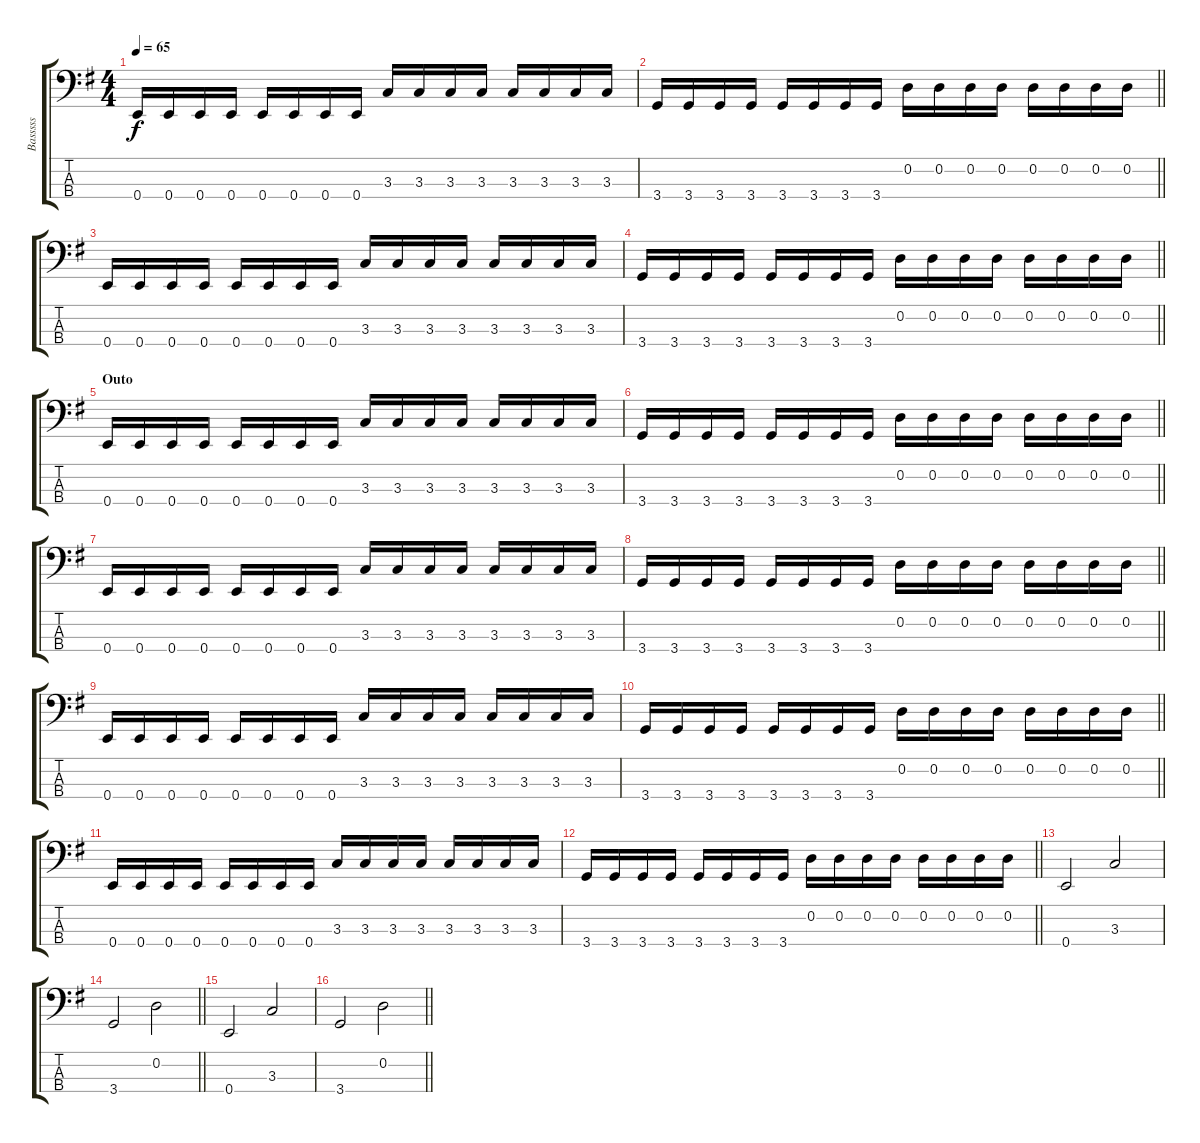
\track ("Basssss" "Basssss") {instrument electricbassfinger}
\staff {score tabs}
\tuning (G2 D2 A1 E1) {hide}
\ts (4 4)
\tempo 65
\clef f4
\ks eminor
0.4.16{dy f} 0.4.16 0.4.16 0.4.16 0.4.16 0.4.16 0.4.16 0.4.16 3.3.16 3.3.16 3.3.16 3.3.16 3.3.16 3.3.16 3.3.16 3.3.16 |
\barLineRight lightlight
3.4.16 3.4.16 3.4.16 3.4.16 3.4.16 3.4.16 3.4.16 3.4.16 0.2.16 0.2.16 0.2.16 0.2.16 0.2.16 0.2.16 0.2.16 0.2.16 |
0.4.16 0.4.16 0.4.16 0.4.16 0.4.16 0.4.16 0.4.16 0.4.16 3.3.16 3.3.16 3.3.16 3.3.16 3.3.16 3.3.16 3.3.16 3.3.16 |
\barLineRight lightlight
3.4.16 3.4.16 3.4.16 3.4.16 3.4.16 3.4.16 3.4.16 3.4.16 0.2.16 0.2.16 0.2.16 0.2.16 0.2.16 0.2.16 0.2.16 0.2.16 |
\section ("" "Outo")
0.4.16 0.4.16 0.4.16 0.4.16 0.4.16 0.4.16 0.4.16 0.4.16 3.3.16 3.3.16 3.3.16 3.3.16 3.3.16 3.3.16 3.3.16 3.3.16 |
\barLineRight lightlight
3.4.16 3.4.16 3.4.16 3.4.16 3.4.16 3.4.16 3.4.16 3.4.16 0.2.16 0.2.16 0.2.16 0.2.16 0.2.16 0.2.16 0.2.16 0.2.16 |
0.4.16 0.4.16 0.4.16 0.4.16 0.4.16 0.4.16 0.4.16 0.4.16 3.3.16 3.3.16 3.3.16 3.3.16 3.3.16 3.3.16 3.3.16 3.3.16 |
\barLineRight lightlight
3.4.16 3.4.16 3.4.16 3.4.16 3.4.16 3.4.16 3.4.16 3.4.16 0.2.16 0.2.16 0.2.16 0.2.16 0.2.16 0.2.16 0.2.16 0.2.16 |
0.4.16 0.4.16 0.4.16 0.4.16 0.4.16 0.4.16 0.4.16 0.4.16 3.3.16 3.3.16 3.3.16 3.3.16 3.3.16 3.3.16 3.3.16 3.3.16 |
\barLineRight lightlight
3.4.16 3.4.16 3.4.16 3.4.16 3.4.16 3.4.16 3.4.16 3.4.16 0.2.16 0.2.16 0.2.16 0.2.16 0.2.16 0.2.16 0.2.16 0.2.16 |
0.4.16 0.4.16 0.4.16 0.4.16 0.4.16 0.4.16 0.4.16 0.4.16 3.3.16 3.3.16 3.3.16 3.3.16 3.3.16 3.3.16 3.3.16 3.3.16 |
\barLineRight lightlight
3.4.16 3.4.16 3.4.16 3.4.16 3.4.16 3.4.16 3.4.16 3.4.16 0.2.16 0.2.16 0.2.16 0.2.16 0.2.16 0.2.16 0.2.16 0.2.16 |
0.4.2 3.3.2 |
\barLineRight lightlight
3.4.2 0.2.2 |
0.4.2 3.3.2 |
\barLineRight lightlight
3.4.2 0.2.2
